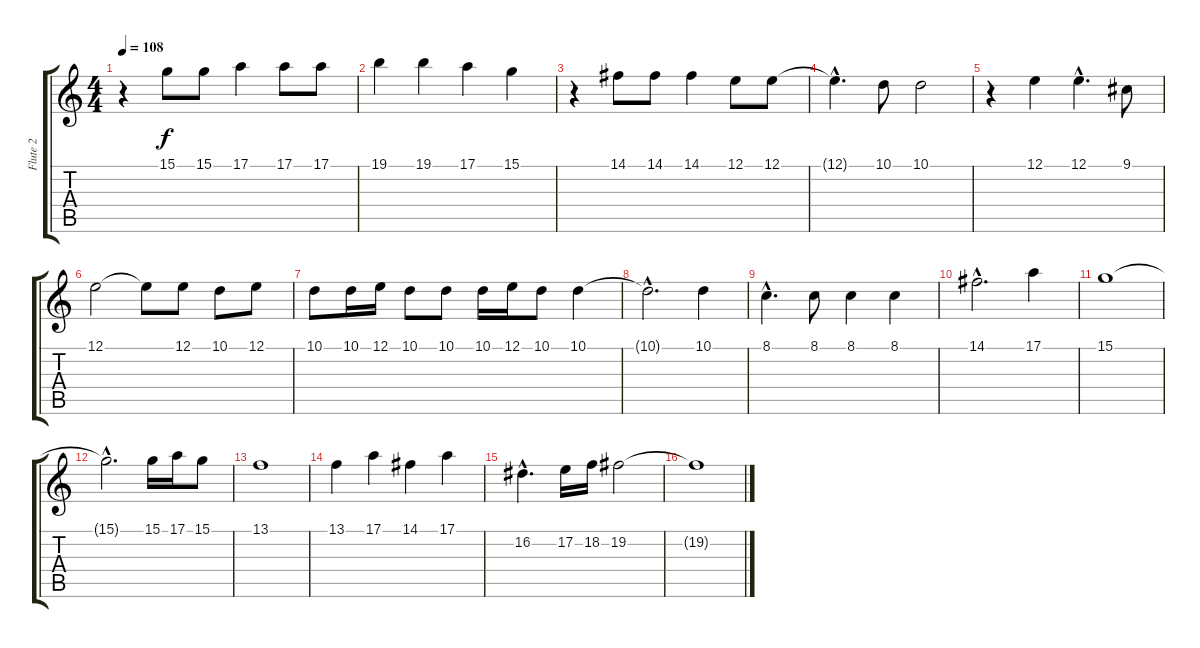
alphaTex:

\track ("Flute 2" "Flute 2") {instrument flute}
\staff {score tabs}
\tuning (E4 B3 G3 D3 A2 E2) {hide}
\ts (4 4)
\tempo 108
\clef g2
\ks c
r.4{dy f} 15.1.8 15.1.8 17.1.4 17.1.8 17.1.8 |
19.1.4 19.1.4 17.1.4 15.1.4 |
r.4 14.1.8 14.1.8 14.1.4 12.1.8 12.1.8 |
12.1{hac t}.4{d} 10.1.8 10.1.2 |
r.4 12.1.4 12.1{hac}.4{d} 9.1.8 |
12.1.2 12.1{t}.8 12.1.8 10.1.8 12.1.8 |
10.1.8 10.1.16 12.1.16 10.1.8 10.1.8 10.1.16 12.1.16 10.1.8 10.1.4 |
10.1{hac t}.2{d} 10.1.4 |
8.1{hac}.4{d} 8.1.8 8.1.4 8.1.4 |
14.1{hac}.2{d} 17.1.4 |
15.1.1 |
15.1{hac t}.2{d} 15.1.16 17.1.16 15.1.8 |
13.1.1 |
13.1.4 17.1.4 14.1.4 17.1.4 |
16.2{hac}.4{d} 17.2.16 18.2.16 19.2.2 |
19.2{t}.1
